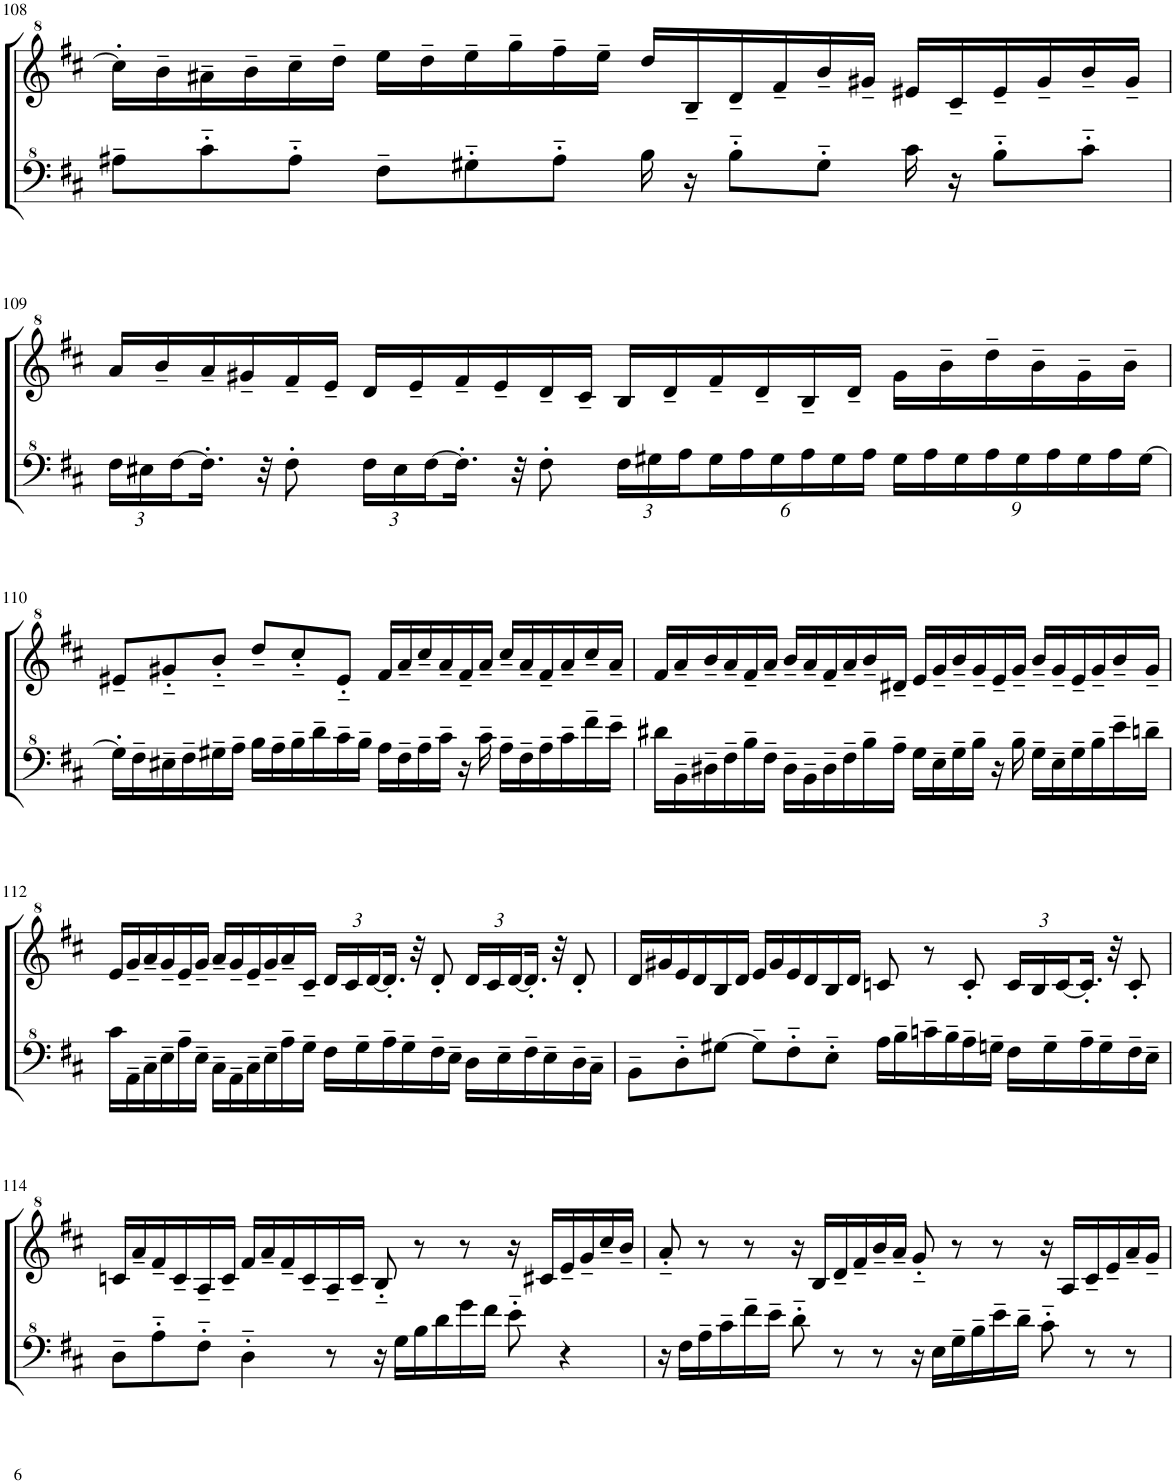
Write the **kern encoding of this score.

**kern	**kern
*part1	*part1
*staff2	*staff1
*I"Model III	*
!!LO:PB:g=z
*clefF^4	*clefG^2
*k[f#c#]	*k[f#c#]
*M12/8	*M12/8
=108	=108
8a#X~\L	16ccc#'\LL]
.	16bb~\
8cc#'~\	16aa#X~\
.	16bb~\
8a#'~\J	16ccc#~\
.	16ddd~\JJ
8f#~\L	16eee\LL
.	16ddd~\
8g#X'~\	16eee~\
.	16ggg~\
8a#'~\J	16fff#~\
.	16eee~\JJ
16b\	16ddd/LL
16r	16b~/
8b'~\L	16dd~/
.	16ff#~/
8g#'~\J	16bb~/
.	16gg#X~/JJ
16cc#\	16ee#X/LL
16r	16cc#~/
8b'~\L	16ee#~/
.	16gg#~/
8cc#'~\J	16bb~/
.	16gg#~/JJ
!!LO:LB:g=z
=109	=109
*Xbrackettup	*
24f#\LL	16aa/LL
24e#X\	.
.	16bb~/
[24f#\	.
16.f#'\JJ]	16aa~/
.	16gg#X~/
32r	.
8f#'\	16ff#~/
.	16ee~/JJ
24f#\LL	16dd/LL
24e#\	.
.	16ee~/
[24f#\	.
16.f#'\JJ]	16ff#~/
.	16ee~/
32r	.
8f#'\	16dd~/
.	16cc#~/JJ
24f#\LL	16b/LL
24g#X\	.
.	16dd~/
24a\	.
24g#\	16ff#~/
24a\	.
.	16dd~/
24g#\	.
24a\	16b~/
24g#\	.
.	16dd~/JJ
24a\JJ	.
24g#\LL	16gg#\LL
24a\	.
.	16bb~\
24g#\	.
24a\	16ddd~\
24g#\	.
.	16bb~\
24a\	.
24g#\	16gg#~\
24a\	.
.	16bb~\JJ
[24g#\JJ	.
!!LO:LB:g=z
=110	=110
16g#'\LL]	8ee#X~/L
16f#~\	.
16e#X~\	8gg#X'~/
16f#~\	.
16g#X~\	8bb'~/J
16a~\JJ	.
16b\LL	8ddd~/L
16a~\	.
16b~\	8ccc#'~/
16dd~\	.
16cc#~\	8ee#'~/J
16b~\JJ	.
16a\LL	16ff#/LL
16f#~\	16aa~/
16a~\	16ccc#~/
16cc#~\JJ	16aa~/
16r	16ff#~/
16cc#~\	16aa~/JJ
16a~\LL	16ccc#~/LL
16f#~\	16aa~/
16a~\	16ff#~/
16cc#~\	16aa~/
16ff#~\	16ccc#~/
16ee~\JJ	16aa~/JJ
=111	=111
16dd#X\LL	16ff#/LL
16B~\	16aa~/
16d#X~\	16bb~/
16f#~\	16aa~/
16b~\	16ff#~/
16f#~\JJ	16aa~/JJ
16d#~\LL	16bb~/LL
16B~\	16aa~/
16d#~\	16ff#~/
16f#~\	16aa~/
16b~\	16bb~/
16a~\JJ	16dd#X~/JJ
16g\LL	16ee/LL
16e~\	16gg~/
16g~\	16bb~/
16b~\JJ	16gg~/
16r	16ee~/
16b~\	16gg~/JJ
16g~\LL	16bb~/LL
16e~\	16gg~/
16g~\	16ee~/
16b~\	16gg~/
16ee~\	16bb~/
16ddn~\JJ	16gg~/JJ
!!LO:LB:g=z
=112	=112
16cc#\LL	16ee/LL
16A~\	16gg~/
16c#~\	16aa~/
16e~\	16gg~/
16a~\	16ee~/
16e~\JJ	16gg~/JJ
16c#~\LL	16aa~/LL
16A~\	16gg~/
16c#~\	16ee~/
16e~\	16gg~/
16a~\	16aa~/
16g~\JJ	16cc#~/JJ
*	*Xbrackettup
16f#\LL	24dd/LL
.	24cc#/
16g~\	.
.	[24dd/
16a~\	16.dd'/JJ]
16g~\	.
.	32r
16f#~\	8dd'/
16e~\JJ	.
16d\LL	24dd/LL
.	24cc#/
16e~\	.
.	[24dd/
16f#~\	16.dd'/JJ]
16e~\	.
.	32r
16d~\	8dd'/
16c#~\JJ	.
=113	=113
8B~\L	16dd/LL
.	16gg#X/
8d'~\	16ee/
.	16dd/
[8g#X\J	16b/
.	16dd/JJ
8g#~\L]	16ee/LL
.	16gg#/
8f#'~\	16ee/
.	16dd/
8e'~\J	16b/
.	16dd/JJ
16a\LL	8ccn/
16b~\	.
16ccn~\	8r
16b~\	.
16a~\	8cc'/
16gn~\JJ	.
16f#\LL	24cc/LL
.	24b/
16g~\	.
.	[24cc/
16a~\	16.cc'/JJ]
16g~\	.
.	32r
16f#~\	8cc'/
16e~\JJ	.
!!LO:LB:g=z
=114	=114
8d~\L	16ccn/LL
.	16aa~/
8a'~\	16ff#~/
.	16cc~/
8f#'~\J	16a~/
.	16cc~/JJ
4d'~\	16ff#/LL
.	16aa~/
.	16ff#~/
.	16cc~/
8r	16a~/
.	16cc~/JJ
16r	8b'~/
16g\LL	.
16b\	8r
16dd\	.
16gg\	8r
16ff#\JJ	.
8ee'~\	16r
.	16cc#X/LL
4r	16ee~/
.	16gg~/
.	16ccc#~/
.	16bb~/JJ
=115	=115
16r	8aa'~/
16f#\LL	.
16a~\	8r
16cc#~\	.
16ff#~\	8r
16ee~\JJ	.
8dd'~\	16r
.	16b/LL
8r	16dd~/
.	16ff#~/
8r	16bb~/
.	16aa~/JJ
16r	8gg'~/
16e\LL	.
16g~\	8r
16b~\	.
16ee~\	8r
16dd~\JJ	.
8cc#'~\	16r
.	16a/LL
8r	16cc#~/
.	16ee~/
8r	16aa~/
.	16gg~/JJ
=	=
*-	*-
